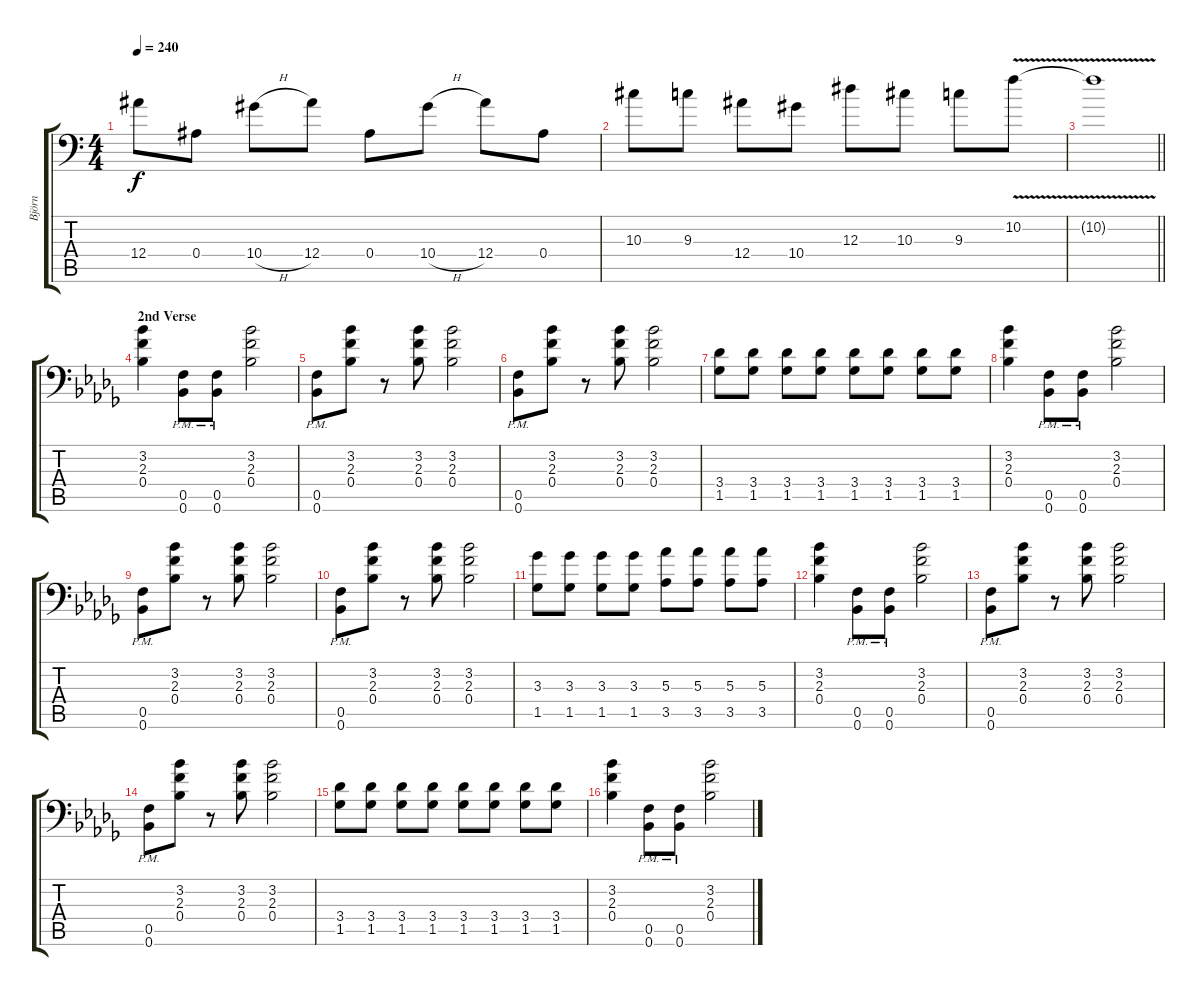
\track ("Björn" "Björn") {instrument distortionguitar}
\staff {score tabs}
\tuning (C4 G3 Eb3 Bb2 F2 Bb1) {hide}
\ts (4 4)
\tempo 240
\clef f4
\ks c
12.4.8{dy f} 0.4.8 10.4{h}.8 12.4.8 0.4.8 10.4{h}.8 12.4.8 0.4.8 |
10.3.8 9.3.8 12.4.8 10.4.8 12.3.8 10.3.8 9.3.8 10.2{v}.8 |
\barLineRight lightlight
10.2{t}.1 |
\section ("" "2nd Verse")
\ks bbminor
(3.2 2.3 0.4).4 (0.5{pm} 0.6{pm}).8 (0.5{pm} 0.6{pm}).8 (3.2 2.3 0.4).2 |
(0.5{pm} 0.6{pm}).8 (3.2 2.3 0.4).8 r.8 (3.2 2.3 0.4).8 (3.2 2.3 0.4).2 |
(0.5{pm} 0.6{pm}).8 (3.2 2.3 0.4).8 r.8 (3.2 2.3 0.4).8 (3.2 2.3 0.4).2 |
(3.4 1.5).8 (3.4 1.5).8 (3.4 1.5).8 (3.4 1.5).8 (3.4 1.5).8 (3.4 1.5).8 (3.4 1.5).8 (3.4 1.5).8 |
(3.2 2.3 0.4).4 (0.5{pm} 0.6{pm}).8 (0.5{pm} 0.6{pm}).8 (3.2 2.3 0.4).2 |
(0.5{pm} 0.6{pm}).8 (3.2 2.3 0.4).8 r.8 (3.2 2.3 0.4).8 (3.2 2.3 0.4).2 |
(0.5{pm} 0.6{pm}).8 (3.2 2.3 0.4).8 r.8 (3.2 2.3 0.4).8 (3.2 2.3 0.4).2 |
(3.3 1.5).8 (3.3 1.5).8 (3.3 1.5).8 (3.3 1.5).8 (5.3 3.5).8 (5.3 3.5).8 (5.3 3.5).8 (5.3 3.5).8 |
(3.2 2.3 0.4).4 (0.5{pm} 0.6{pm}).8 (0.5{pm} 0.6{pm}).8 (3.2 2.3 0.4).2 |
(0.5{pm} 0.6{pm}).8 (3.2 2.3 0.4).8 r.8 (3.2 2.3 0.4).8 (3.2 2.3 0.4).2 |
(0.5{pm} 0.6{pm}).8 (3.2 2.3 0.4).8 r.8 (3.2 2.3 0.4).8 (3.2 2.3 0.4).2 |
(3.4 1.5).8 (3.4 1.5).8 (3.4 1.5).8 (3.4 1.5).8 (3.4 1.5).8 (3.4 1.5).8 (3.4 1.5).8 (3.4 1.5).8 |
(3.2 2.3 0.4).4 (0.5{pm} 0.6{pm}).8 (0.5{pm} 0.6{pm}).8 (3.2 2.3 0.4).2
